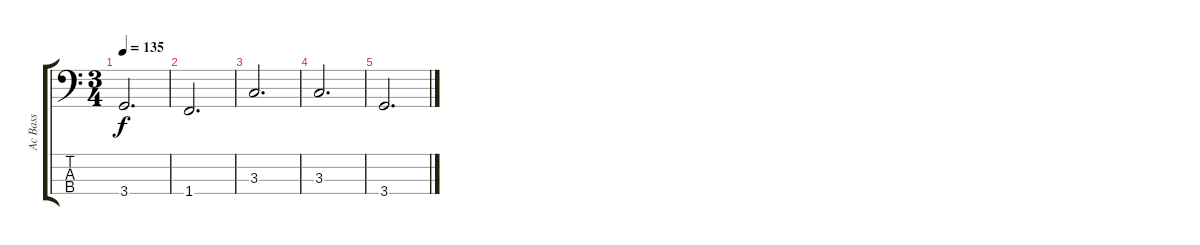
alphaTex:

\track ("Ac Bass" "Ac Bass") {instrument acousticbass}
\staff {score tabs}
\tuning (G2 D2 A1 E1) {hide}
\ts (3 4)
\tempo 135
\clef f4
\ks c
3.4.2{d dy f} |
1.4.2{d} |
3.3.2{d} |
3.3.2{d} |
3.4.2{d}
